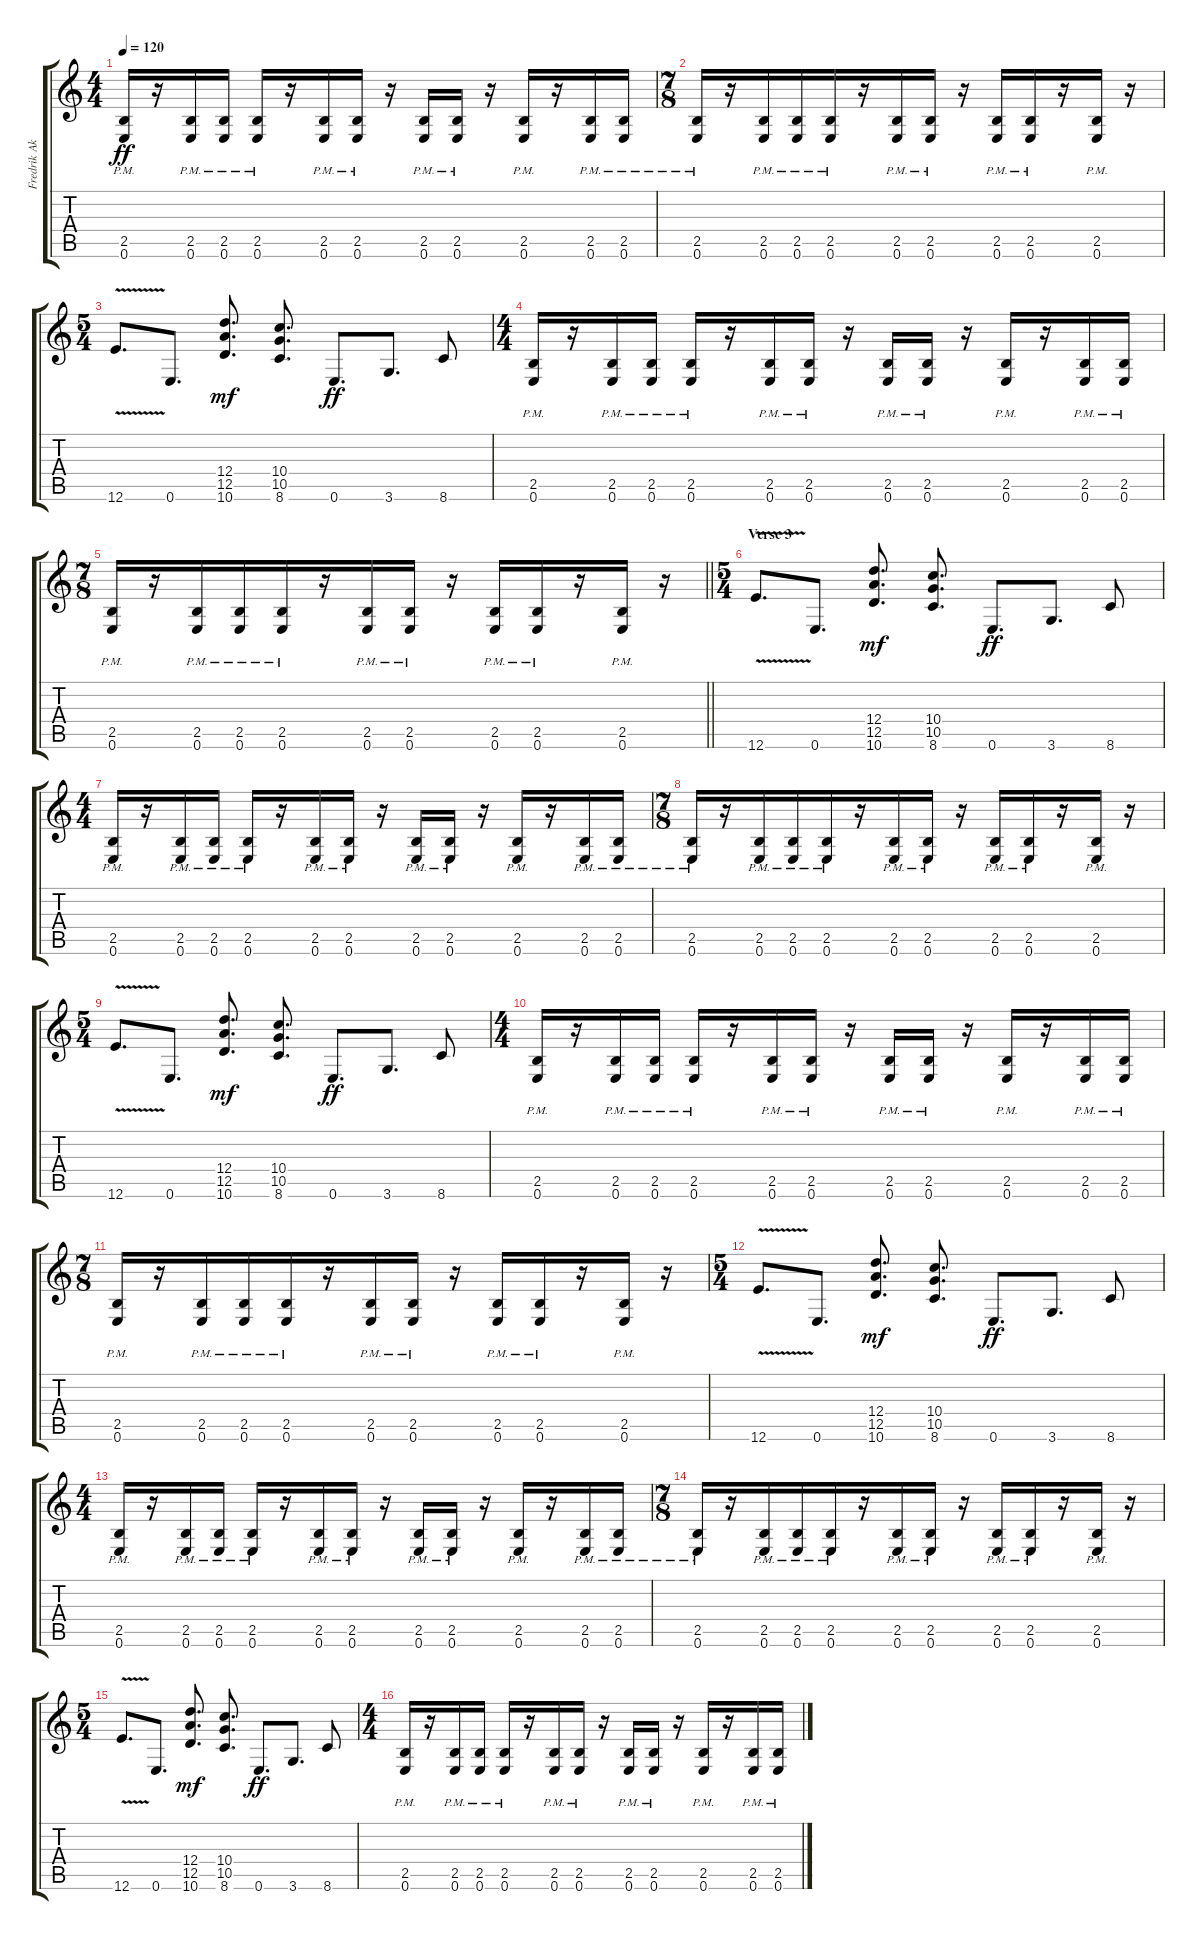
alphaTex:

\track ("Fredrik Akesson - Electric Guitar 1" "Fredrik Ak") {instrument distortionguitar}
\staff {score tabs}
\tuning (E4 B3 G3 D3 A2 E2) {hide}
\ts (4 4)
\tempo 120
\clef g2
\ks c
(2.5{pm} 0.6{pm}).16{dy ff} r.16 (2.5{pm} 0.6{pm}).16 (2.5{pm} 0.6{pm}).16 (2.5{pm} 0.6{pm}).16 r.16 (2.5{pm} 0.6{pm}).16 (2.5{pm} 0.6{pm}).16 r.16 (2.5{pm} 0.6{pm}).16 (2.5{pm} 0.6{pm}).16 r.16 (2.5{pm} 0.6{pm}).16 r.16 (2.5{pm} 0.6{pm}).16 (2.5{pm} 0.6{pm}).16 |
\ts (7 8)
(2.5{pm} 0.6{pm}).16 r.16 (2.5{pm} 0.6{pm}).16 (2.5{pm} 0.6{pm}).16 (2.5{pm} 0.6{pm}).16 r.16 (2.5{pm} 0.6{pm}).16 (2.5{pm} 0.6{pm}).16 r.16 (2.5{pm} 0.6{pm}).16 (2.5{pm} 0.6{pm}).16 r.16 (2.5{pm} 0.6{pm}).16 r.16 |
\ts (5 4)
12.6{v}.8{d} 0.6.8{d} (12.4 12.5 10.6).8{d dy mf} (10.4 10.5 8.6).8{d} 0.6.8{d dy ff} 3.6.8{d} 8.6.8 |
\ts (4 4)
(2.5{pm} 0.6{pm}).16 r.16 (2.5{pm} 0.6{pm}).16 (2.5{pm} 0.6{pm}).16 (2.5{pm} 0.6{pm}).16 r.16 (2.5{pm} 0.6{pm}).16 (2.5{pm} 0.6{pm}).16 r.16 (2.5{pm} 0.6{pm}).16 (2.5{pm} 0.6{pm}).16 r.16 (2.5{pm} 0.6{pm}).16 r.16 (2.5{pm} 0.6{pm}).16 (2.5{pm} 0.6{pm}).16 |
\ts (7 8)
\barLineRight lightlight
(2.5{pm} 0.6{pm}).16 r.16 (2.5{pm} 0.6{pm}).16 (2.5{pm} 0.6{pm}).16 (2.5{pm} 0.6{pm}).16 r.16 (2.5{pm} 0.6{pm}).16 (2.5{pm} 0.6{pm}).16 r.16 (2.5{pm} 0.6{pm}).16 (2.5{pm} 0.6{pm}).16 r.16 (2.5{pm} 0.6{pm}).16 r.16 |
\ts (5 4)
\section ("" "Verse 3")
12.6{v}.8{d} 0.6.8{d} (12.4 12.5 10.6).8{d dy mf} (10.4 10.5 8.6).8{d} 0.6.8{d dy ff} 3.6.8{d} 8.6.8 |
\ts (4 4)
(2.5{pm} 0.6{pm}).16 r.16 (2.5{pm} 0.6{pm}).16 (2.5{pm} 0.6{pm}).16 (2.5{pm} 0.6{pm}).16 r.16 (2.5{pm} 0.6{pm}).16 (2.5{pm} 0.6{pm}).16 r.16 (2.5{pm} 0.6{pm}).16 (2.5{pm} 0.6{pm}).16 r.16 (2.5{pm} 0.6{pm}).16 r.16 (2.5{pm} 0.6{pm}).16 (2.5{pm} 0.6{pm}).16 |
\ts (7 8)
(2.5{pm} 0.6{pm}).16 r.16 (2.5{pm} 0.6{pm}).16 (2.5{pm} 0.6{pm}).16 (2.5{pm} 0.6{pm}).16 r.16 (2.5{pm} 0.6{pm}).16 (2.5{pm} 0.6{pm}).16 r.16 (2.5{pm} 0.6{pm}).16 (2.5{pm} 0.6{pm}).16 r.16 (2.5{pm} 0.6{pm}).16 r.16 |
\ts (5 4)
12.6{v}.8{d} 0.6.8{d} (12.4 12.5 10.6).8{d dy mf} (10.4 10.5 8.6).8{d} 0.6.8{d dy ff} 3.6.8{d} 8.6.8 |
\ts (4 4)
(2.5{pm} 0.6{pm}).16 r.16 (2.5{pm} 0.6{pm}).16 (2.5{pm} 0.6{pm}).16 (2.5{pm} 0.6{pm}).16 r.16 (2.5{pm} 0.6{pm}).16 (2.5{pm} 0.6{pm}).16 r.16 (2.5{pm} 0.6{pm}).16 (2.5{pm} 0.6{pm}).16 r.16 (2.5{pm} 0.6{pm}).16 r.16 (2.5{pm} 0.6{pm}).16 (2.5{pm} 0.6{pm}).16 |
\ts (7 8)
(2.5{pm} 0.6{pm}).16 r.16 (2.5{pm} 0.6{pm}).16 (2.5{pm} 0.6{pm}).16 (2.5{pm} 0.6{pm}).16 r.16 (2.5{pm} 0.6{pm}).16 (2.5{pm} 0.6{pm}).16 r.16 (2.5{pm} 0.6{pm}).16 (2.5{pm} 0.6{pm}).16 r.16 (2.5{pm} 0.6{pm}).16 r.16 |
\ts (5 4)
12.6{v}.8{d} 0.6.8{d} (12.4 12.5 10.6).8{d dy mf} (10.4 10.5 8.6).8{d} 0.6.8{d dy ff} 3.6.8{d} 8.6.8 |
\ts (4 4)
(2.5{pm} 0.6{pm}).16 r.16 (2.5{pm} 0.6{pm}).16 (2.5{pm} 0.6{pm}).16 (2.5{pm} 0.6{pm}).16 r.16 (2.5{pm} 0.6{pm}).16 (2.5{pm} 0.6{pm}).16 r.16 (2.5{pm} 0.6{pm}).16 (2.5{pm} 0.6{pm}).16 r.16 (2.5{pm} 0.6{pm}).16 r.16 (2.5{pm} 0.6{pm}).16 (2.5{pm} 0.6{pm}).16 |
\ts (7 8)
(2.5{pm} 0.6{pm}).16 r.16 (2.5{pm} 0.6{pm}).16 (2.5{pm} 0.6{pm}).16 (2.5{pm} 0.6{pm}).16 r.16 (2.5{pm} 0.6{pm}).16 (2.5{pm} 0.6{pm}).16 r.16 (2.5{pm} 0.6{pm}).16 (2.5{pm} 0.6{pm}).16 r.16 (2.5{pm} 0.6{pm}).16 r.16 |
\ts (5 4)
12.6{v}.8{d} 0.6.8{d} (12.4 12.5 10.6).8{d dy mf} (10.4 10.5 8.6).8{d} 0.6.8{d dy ff} 3.6.8{d} 8.6.8 |
\ts (4 4)
(2.5{pm} 0.6{pm}).16 r.16 (2.5{pm} 0.6{pm}).16 (2.5{pm} 0.6{pm}).16 (2.5{pm} 0.6{pm}).16 r.16 (2.5{pm} 0.6{pm}).16 (2.5{pm} 0.6{pm}).16 r.16 (2.5{pm} 0.6{pm}).16 (2.5{pm} 0.6{pm}).16 r.16 (2.5{pm} 0.6{pm}).16 r.16 (2.5{pm} 0.6{pm}).16 (2.5{pm} 0.6{pm}).16
